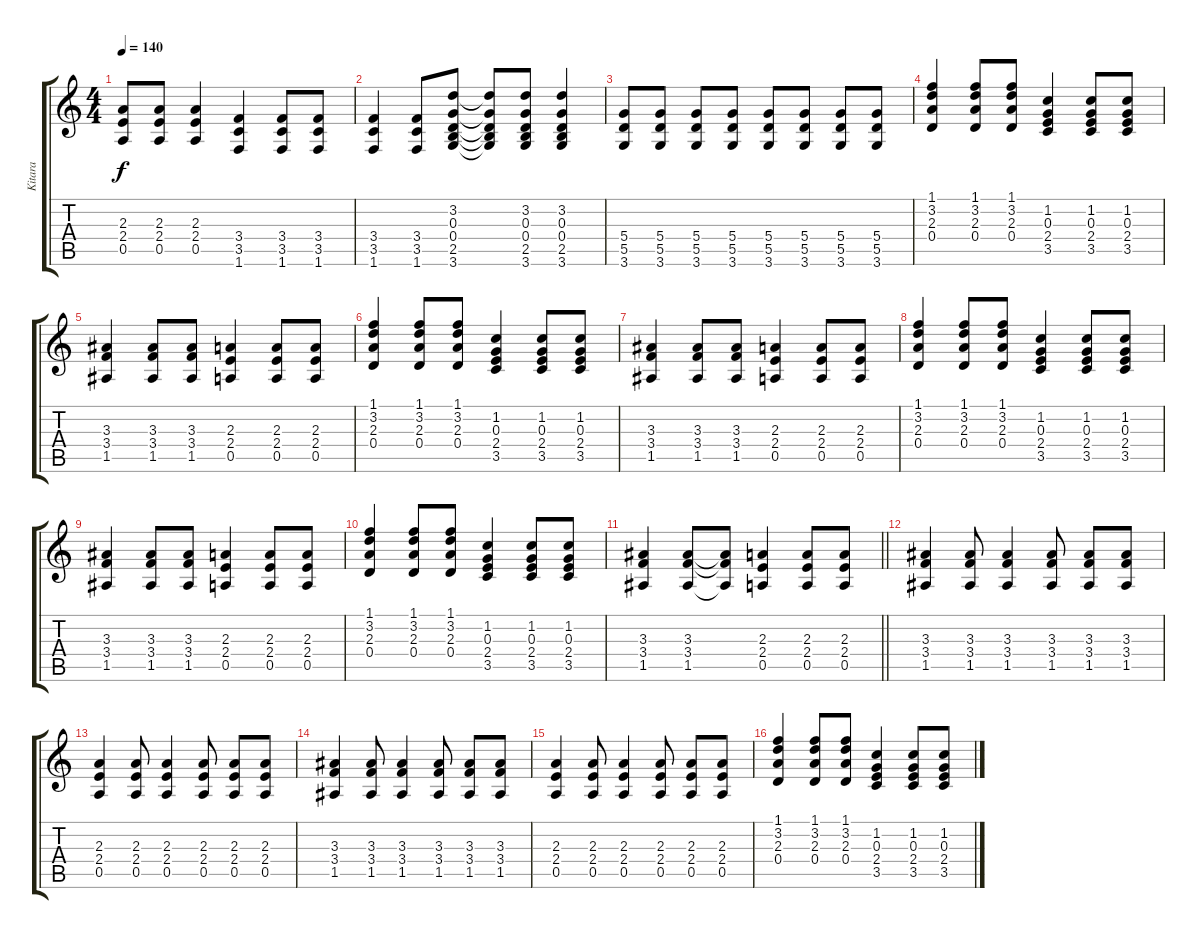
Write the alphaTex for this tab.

\track ("Kitara" "Kitara") {instrument acousticguitarsteel}
\staff {score tabs}
\tuning (E4 B3 G3 D3 A2 E2) {hide}
\ts (4 4)
\tempo 140
\clef g2
\ks c
(2.3 2.4 0.5).8{dy f} (2.3 2.4 0.5).8 (2.3 2.4 0.5).4 (3.4 3.5 1.6).4 (3.4 3.5 1.6).8 (3.4 3.5 1.6).8 |
(3.4 3.5 1.6).4 (3.4 3.5 1.6).8 (3.2 0.3 0.4 2.5 3.6).8 (3.2{t} 0.3{t} 0.4{t} 2.5{t} 3.6{t}).8 (3.2 0.3 0.4 2.5 3.6).8 (3.2 0.3 0.4 2.5 3.6).4 |
(5.4 5.5 3.6).8 (5.4 5.5 3.6).8 (5.4 5.5 3.6).8 (5.4 5.5 3.6).8 (5.4 5.5 3.6).8 (5.4 5.5 3.6).8 (5.4 5.5 3.6).8 (5.4 5.5 3.6).8 |
(1.1 3.2 2.3 0.4).4 (1.1 3.2 2.3 0.4).8 (1.1 3.2 2.3 0.4).8 (1.2 0.3 2.4 3.5).4 (1.2 0.3 2.4 3.5).8 (1.2 0.3 2.4 3.5).8 |
(3.3 3.4 1.5).4 (3.3 3.4 1.5).8 (3.3 3.4 1.5).8 (2.3 2.4 0.5).4 (2.3 2.4 0.5).8 (2.3 2.4 0.5).8 |
(1.1 3.2 2.3 0.4).4 (1.1 3.2 2.3 0.4).8 (1.1 3.2 2.3 0.4).8 (1.2 0.3 2.4 3.5).4 (1.2 0.3 2.4 3.5).8 (1.2 0.3 2.4 3.5).8 |
(3.3 3.4 1.5).4 (3.3 3.4 1.5).8 (3.3 3.4 1.5).8 (2.3 2.4 0.5).4 (2.3 2.4 0.5).8 (2.3 2.4 0.5).8 |
(1.1 3.2 2.3 0.4).4 (1.1 3.2 2.3 0.4).8 (1.1 3.2 2.3 0.4).8 (1.2 0.3 2.4 3.5).4 (1.2 0.3 2.4 3.5).8 (1.2 0.3 2.4 3.5).8 |
(3.3 3.4 1.5).4 (3.3 3.4 1.5).8 (3.3 3.4 1.5).8 (2.3 2.4 0.5).4 (2.3 2.4 0.5).8 (2.3 2.4 0.5).8 |
(1.1 3.2 2.3 0.4).4 (1.1 3.2 2.3 0.4).8 (1.1 3.2 2.3 0.4).8 (1.2 0.3 2.4 3.5).4 (1.2 0.3 2.4 3.5).8 (1.2 0.3 2.4 3.5).8 |
\barLineRight lightlight
(3.3 3.4 1.5).4 (3.3 3.4 1.5).8 (3.3{t} 3.4{t} 1.5{t}).8 (2.3 2.4 0.5).4 (2.3 2.4 0.5).8 (2.3 2.4 0.5).8 |
(3.3 3.4 1.5).4 (3.3 3.4 1.5).8 (3.3 3.4 1.5).4 (3.3 3.4 1.5).8 (3.3 3.4 1.5).8 (3.3 3.4 1.5).8 |
(2.3 2.4 0.5).4 (2.3 2.4 0.5).8 (2.3 2.4 0.5).4 (2.3 2.4 0.5).8 (2.3 2.4 0.5).8 (2.3 2.4 0.5).8 |
(3.3 3.4 1.5).4 (3.3 3.4 1.5).8 (3.3 3.4 1.5).4 (3.3 3.4 1.5).8 (3.3 3.4 1.5).8 (3.3 3.4 1.5).8 |
(2.3 2.4 0.5).4 (2.3 2.4 0.5).8 (2.3 2.4 0.5).4 (2.3 2.4 0.5).8 (2.3 2.4 0.5).8 (2.3 2.4 0.5).8 |
(1.1 3.2 2.3 0.4).4 (1.1 3.2 2.3 0.4).8 (1.1 3.2 2.3 0.4).8 (1.2 0.3 2.4 3.5).4 (1.2 0.3 2.4 3.5).8 (1.2 0.3 2.4 3.5).8
